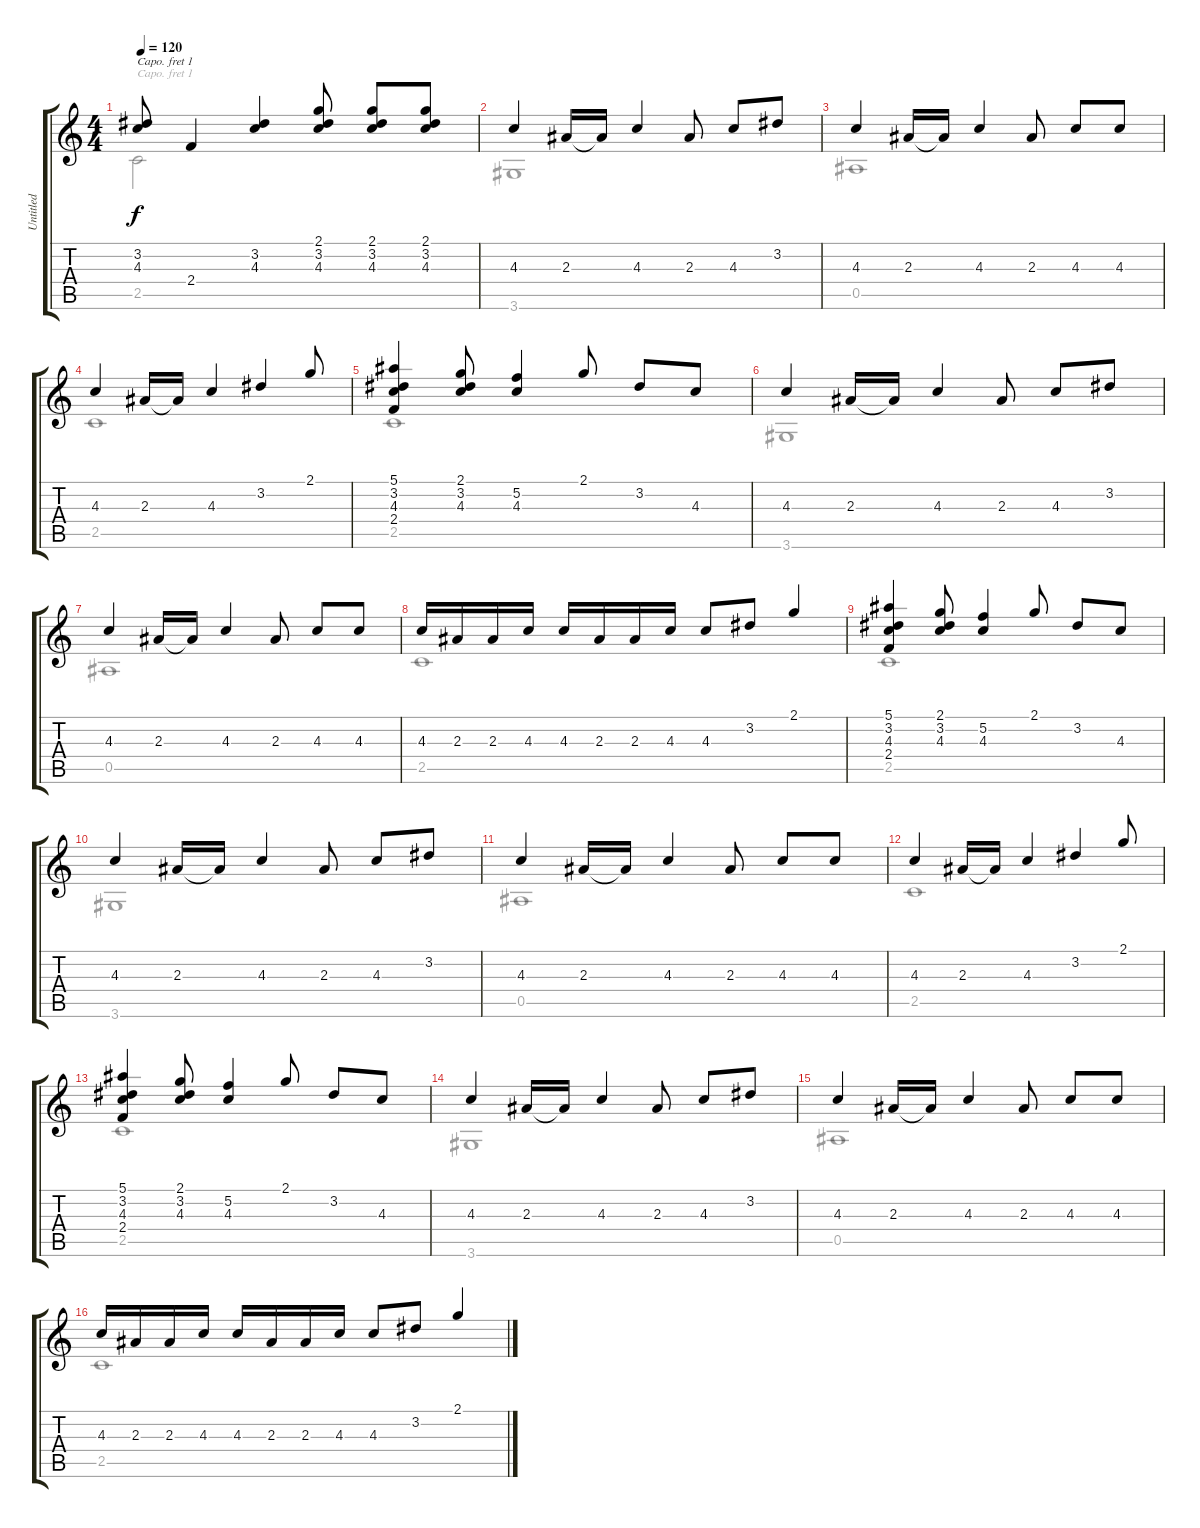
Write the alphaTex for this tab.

\track ("Untitled" "Untitled") {instrument acousticguitarnylon}
\staff {score tabs}
\capo 1
\tuning (E4 B3 G3 D3 A2 E2) {hide}
\voice
\ts (4 4)
\tempo 120
\clef g2
\ks c
(3.2 4.3).8{dy f} 2.4.4 (3.2 4.3).4 (2.1 3.2 4.3).8 (2.1 3.2 4.3).8 (2.1 3.2 4.3).8 |
4.3.4 2.3.16 2.3{t}.16 4.3.4 2.3.8 4.3.8 3.2.8 |
4.3.4 2.3.16 2.3{t}.16 4.3.4 2.3.8 4.3.8 4.3.8 |
4.3.4 2.3.16 2.3{t}.16 4.3.4 3.2.4 2.1.8 |
(5.1 3.2 4.3 2.4).4 (2.1 3.2 4.3).8 (5.2 4.3).4 2.1.8 3.2.8 4.3.8 |
4.3.4 2.3.16 2.3{t}.16 4.3.4 2.3.8 4.3.8 3.2.8 |
4.3.4 2.3.16 2.3{t}.16 4.3.4 2.3.8 4.3.8 4.3.8 |
4.3.16 2.3.16 2.3.16 4.3.16 4.3.16 2.3.16 2.3.16 4.3.16 4.3.8 3.2.8 2.1.4 |
(5.1 3.2 4.3 2.4).4 (2.1 3.2 4.3).8 (5.2 4.3).4 2.1.8 3.2.8 4.3.8 |
4.3.4 2.3.16 2.3{t}.16 4.3.4 2.3.8 4.3.8 3.2.8 |
4.3.4 2.3.16 2.3{t}.16 4.3.4 2.3.8 4.3.8 4.3.8 |
4.3.4 2.3.16 2.3{t}.16 4.3.4 3.2.4 2.1.8 |
(5.1 3.2 4.3 2.4).4 (2.1 3.2 4.3).8 (5.2 4.3).4 2.1.8 3.2.8 4.3.8 |
4.3.4 2.3.16 2.3{t}.16 4.3.4 2.3.8 4.3.8 3.2.8 |
4.3.4 2.3.16 2.3{t}.16 4.3.4 2.3.8 4.3.8 4.3.8 |
4.3.16 2.3.16 2.3.16 4.3.16 4.3.16 2.3.16 2.3.16 4.3.16 4.3.8 3.2.8 2.1.4
\voice
\clef g2
\ottava regular
\simile none
\ks c
2.5.2{dy f} |
3.6.1 |
0.5.1 |
2.5.1 |
2.5.1 |
3.6.1 |
0.5.1 |
2.5.1 |
2.5.1 |
3.6.1 |
0.5.1 |
2.5.1 |
2.5.1 |
3.6.1 |
0.5.1 |
2.5.1
